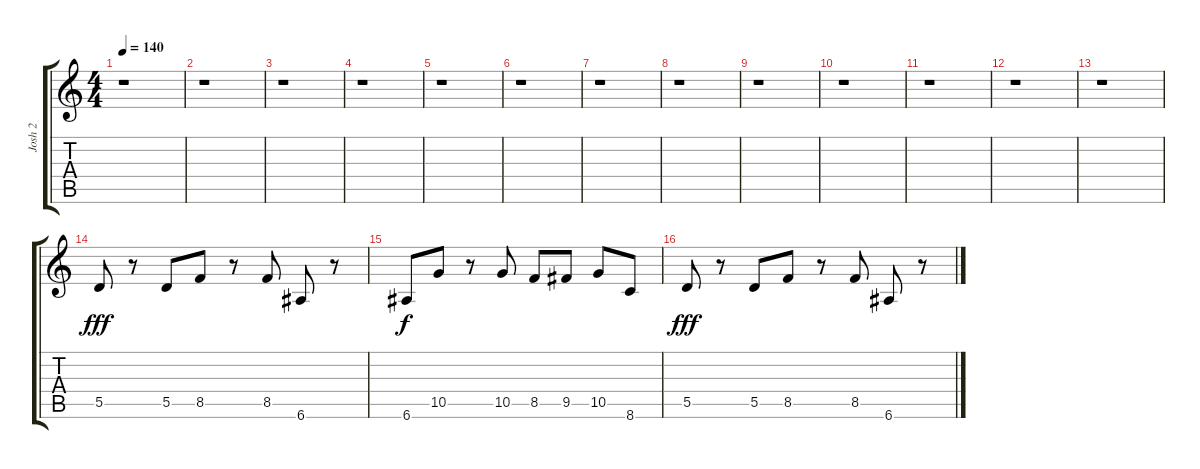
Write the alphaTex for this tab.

\track ("Josh 2" "Josh 2") {instrument electricguitarclean}
\staff {score tabs}
\tuning (E4 B3 G3 D3 A2 E2) {hide}
\ts (4 4)
\tempo 140
\clef g2
\ks c
r.1{dy fff} |
r.1 |
r.1 |
r.1 |
r.1 |
r.1 |
r.1 |
r.1 |
r.1 |
r.1 |
r.1 |
r.1 |
r.1 |
5.5.8 r.8 5.5.8 8.5.8 r.8 8.5.8 6.6.8 r.8 |
6.6.8{dy f} 10.5.8 r.8 10.5.8 8.5.8 9.5.8 10.5.8 8.6.8 |
5.5.8{dy fff} r.8 5.5.8 8.5.8 r.8 8.5.8 6.6.8 r.8
